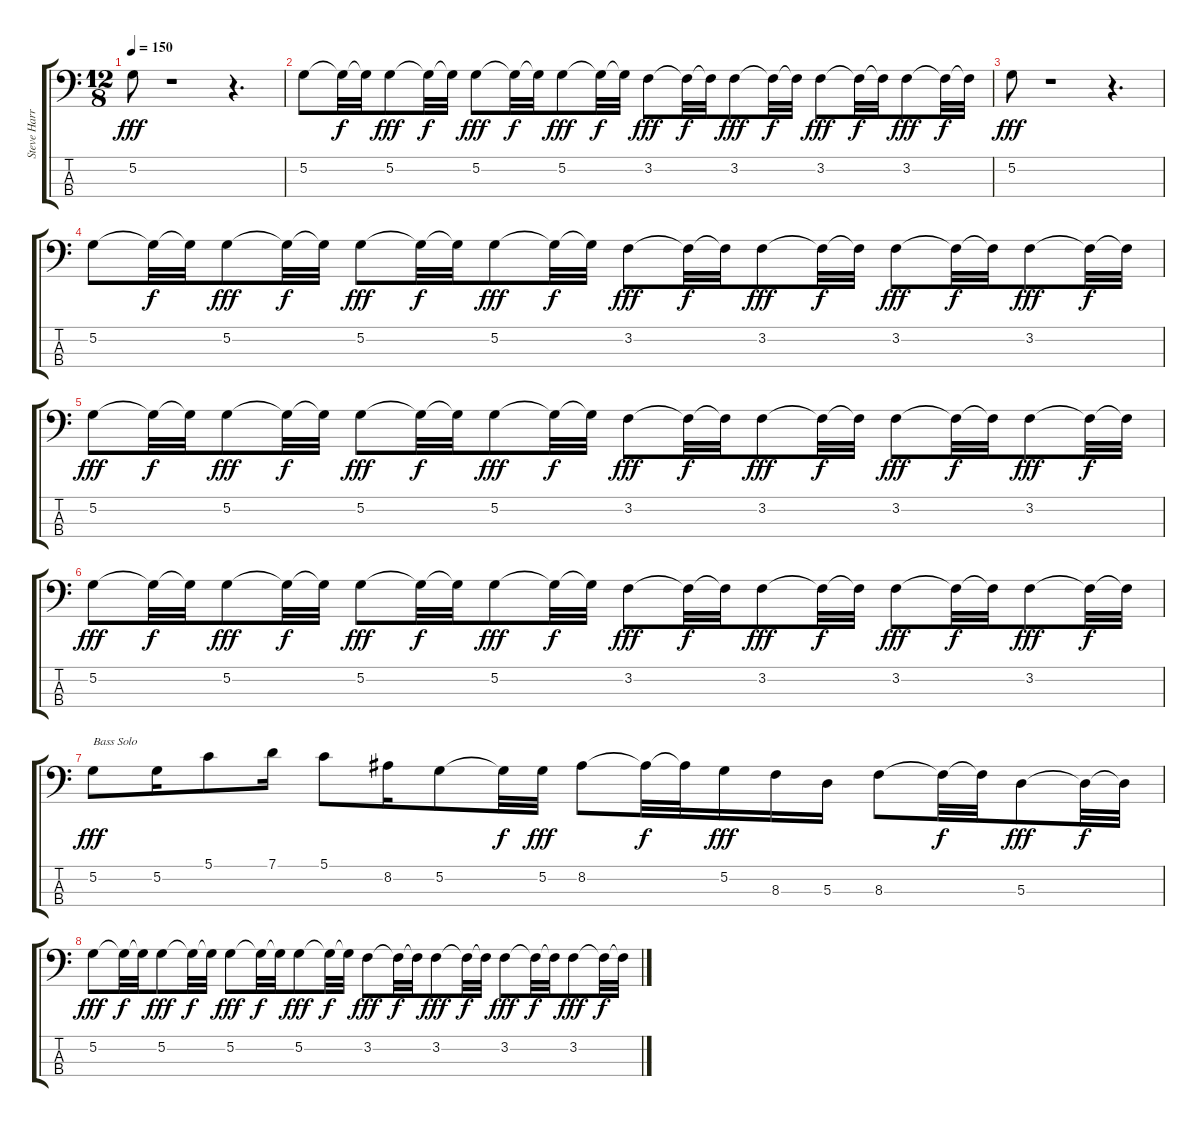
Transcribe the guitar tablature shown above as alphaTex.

\track ("Steve Harris   ( bass )" "Steve Harr") {instrument electricbassfinger}
\staff {score tabs}
\tuning (G2 D2 A1 E1) {hide}
\ts (12 8)
\tempo 150
\clef f4
\ks c
5.2.8{dy fff} r.1 r.4{d} |
5.2.8 5.2{t}.32{dy f} 5.2{t}.32 5.2.8{dy fff} 5.2{t}.32{dy f} 5.2{t}.32 5.2.8{dy fff} 5.2{t}.32{dy f} 5.2{t}.32 5.2.8{dy fff} 5.2{t}.32{dy f} 5.2{t}.32 3.2.8{dy fff} 3.2{t}.32{dy f} 3.2{t}.32 3.2.8{dy fff} 3.2{t}.32{dy f} 3.2{t}.32 3.2.8{dy fff} 3.2{t}.32{dy f} 3.2{t}.32 3.2.8{dy fff} 3.2{t}.32{dy f} 3.2{t}.32 |
5.2.8{dy fff} r.1 r.4{d} |
5.2.8 5.2{t}.32{dy f} 5.2{t}.32 5.2.8{dy fff} 5.2{t}.32{dy f} 5.2{t}.32 5.2.8{dy fff} 5.2{t}.32{dy f} 5.2{t}.32 5.2.8{dy fff} 5.2{t}.32{dy f} 5.2{t}.32 3.2.8{dy fff} 3.2{t}.32{dy f} 3.2{t}.32 3.2.8{dy fff} 3.2{t}.32{dy f} 3.2{t}.32 3.2.8{dy fff} 3.2{t}.32{dy f} 3.2{t}.32 3.2.8{dy fff} 3.2{t}.32{dy f} 3.2{t}.32 |
5.2.8{dy fff} 5.2{t}.32{dy f} 5.2{t}.32 5.2.8{dy fff} 5.2{t}.32{dy f} 5.2{t}.32 5.2.8{dy fff} 5.2{t}.32{dy f} 5.2{t}.32 5.2.8{dy fff} 5.2{t}.32{dy f} 5.2{t}.32 3.2.8{dy fff} 3.2{t}.32{dy f} 3.2{t}.32 3.2.8{dy fff} 3.2{t}.32{dy f} 3.2{t}.32 3.2.8{dy fff} 3.2{t}.32{dy f} 3.2{t}.32 3.2.8{dy fff} 3.2{t}.32{dy f} 3.2{t}.32 |
5.2.8{dy fff} 5.2{t}.32{dy f} 5.2{t}.32 5.2.8{dy fff} 5.2{t}.32{dy f} 5.2{t}.32 5.2.8{dy fff} 5.2{t}.32{dy f} 5.2{t}.32 5.2.8{dy fff} 5.2{t}.32{dy f} 5.2{t}.32 3.2.8{dy fff} 3.2{t}.32{dy f} 3.2{t}.32 3.2.8{dy fff} 3.2{t}.32{dy f} 3.2{t}.32 3.2.8{dy fff} 3.2{t}.32{dy f} 3.2{t}.32 3.2.8{dy fff} 3.2{t}.32{dy f} 3.2{t}.32 |
5.2.8{txt "Bass Solo" dy fff} 5.2.16 5.1.8 7.1.16 5.1.8 8.2.16 5.2.8 5.2{t}.32{dy f} 5.2.32{dy fff} 8.2.8 8.2{t}.32{dy f} 8.2{t}.32 5.2.16{dy fff} 8.3.16 5.3.16 8.3.8 8.3{t}.32{dy f} 8.3{t}.32 5.3.8{dy fff} 5.3{t}.32{dy f} 5.3{t}.32 |
5.2.8{dy fff} 5.2{t}.32{dy f} 5.2{t}.32 5.2.8{dy fff} 5.2{t}.32{dy f} 5.2{t}.32 5.2.8{dy fff} 5.2{t}.32{dy f} 5.2{t}.32 5.2.8{dy fff} 5.2{t}.32{dy f} 5.2{t}.32 3.2.8{dy fff} 3.2{t}.32{dy f} 3.2{t}.32 3.2.8{dy fff} 3.2{t}.32{dy f} 3.2{t}.32 3.2.8{dy fff} 3.2{t}.32{dy f} 3.2{t}.32 3.2.8{dy fff} 3.2{t}.32{dy f} 3.2{t}.32
